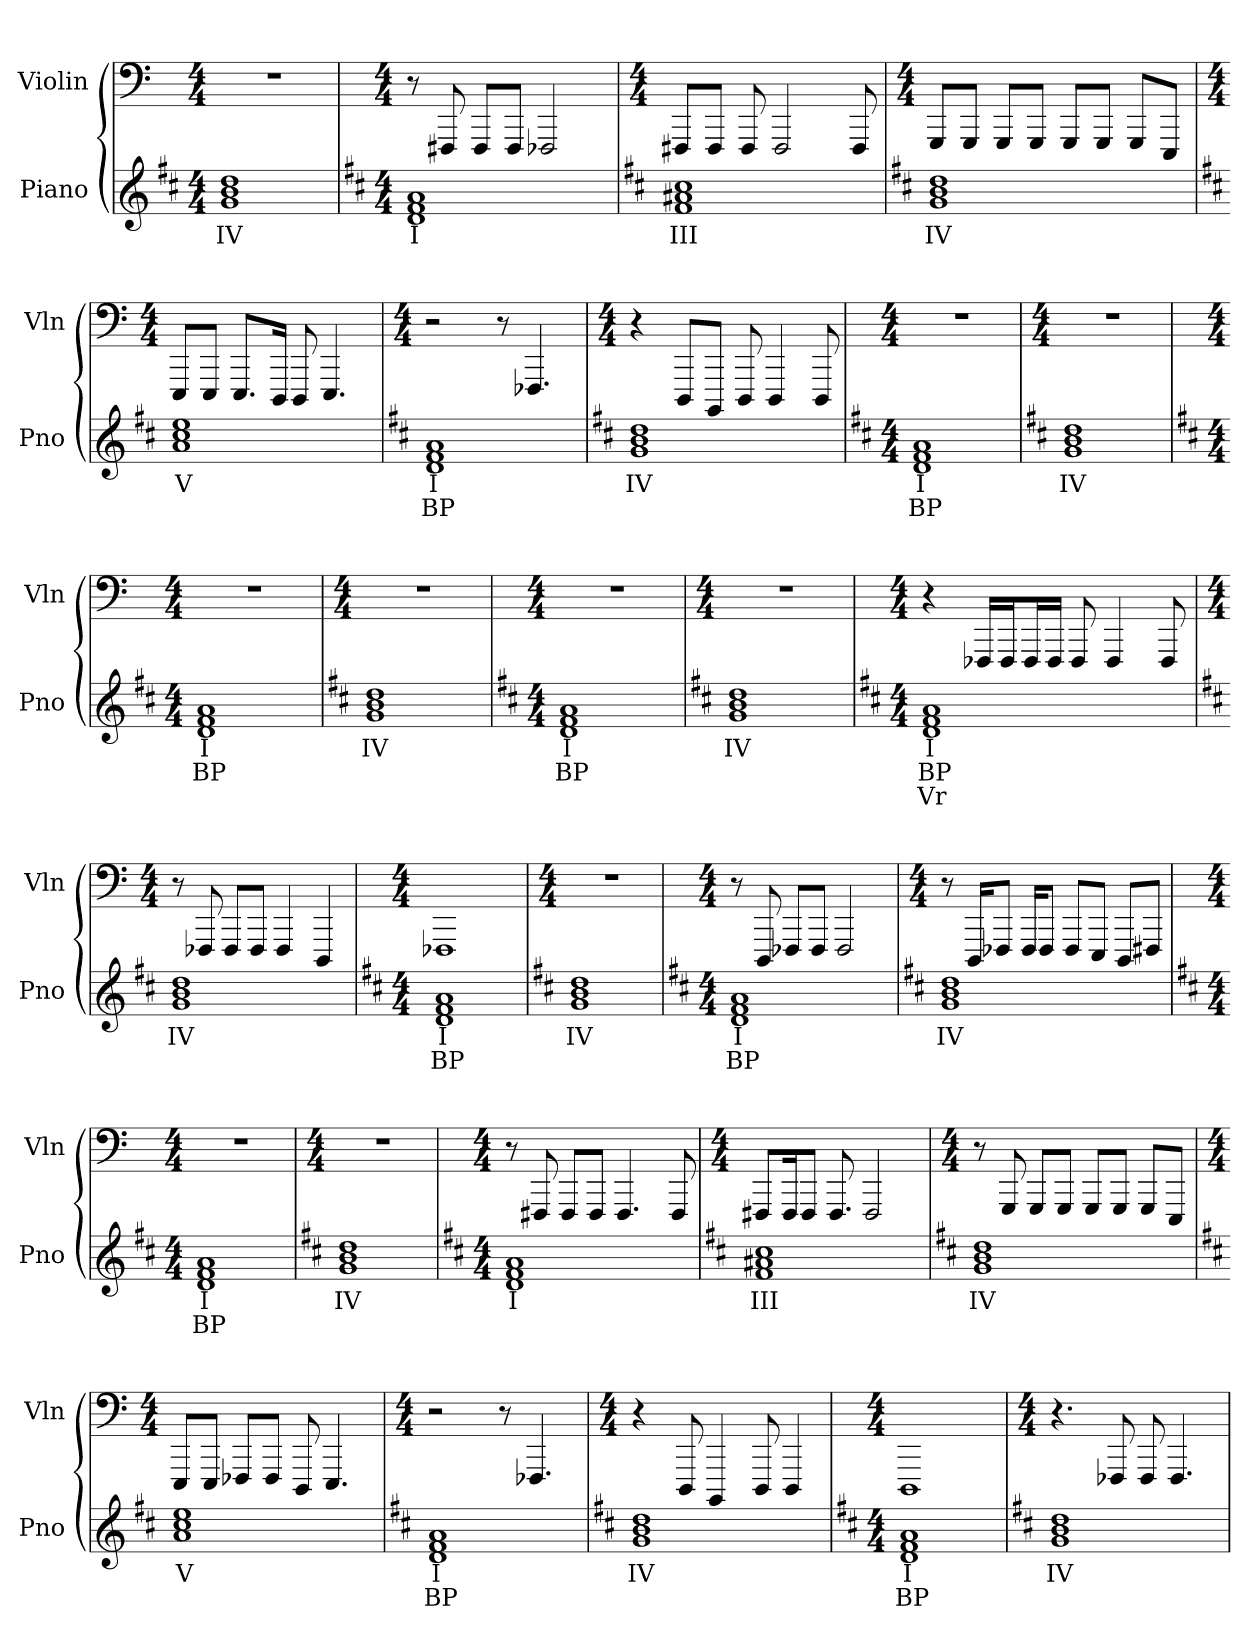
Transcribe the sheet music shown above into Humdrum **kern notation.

**kern	**text	**text	**text	**kern
*part2	*part2	*part2	*part2	*part1
*staff2	*staff2	*staff2	*staff2	*staff1
*I"Piano	*	*	*	*I"Violin
*I'Pno	*	*	*	*I'Vln
*k[f#c#]	*	*	*	*
*D:	*	*	*	*
*M4/4	*	*	*	*M4/4
=	=	=	=	=
1g 1b 1dd	IV	.	.	1r
=	=	=	=	=
*k[f#c#]	*	*	*	*
*D:	*	*	*	*
*M4/4	*	*	*	*M4/4
1d 1f# 1a	I	.	.	8r
.	.	.	.	8FFF#X
.	.	.	.	8FFF#L
.	.	.	.	8FFF#J
.	.	.	.	2FFF-X
=	=	=	=	=
*k[f#c#]	*	*	*	*
*D:	*	*	*	*
*	*	*	*	*M4/4
1f# 1a#X 1cc#	III	.	.	8FFF#XL
.	.	.	.	8FFF#J
.	.	.	.	8FFF#
.	.	.	.	2FFF#
.	.	.	.	8FFF#
=	=	=	=	=
*k[f#c#]	*	*	*	*
*D:	*	*	*	*
*	*	*	*	*M4/4
1g 1b 1dd	IV	.	.	8GGGL
.	.	.	.	8GGGJ
.	.	.	.	8GGGL
.	.	.	.	8GGGJ
.	.	.	.	8GGGL
.	.	.	.	8GGGJ
.	.	.	.	8GGGL
.	.	.	.	8EEEJ
=	=	=	=	=
*k[f#c#]	*	*	*	*
*D:	*	*	*	*
*	*	*	*	*M4/4
1a 1cc# 1ee	V	.	.	8EEEL
.	.	.	.	8EEEJ
.	.	.	.	8.EEEL
.	.	.	.	16DDDJk
.	.	.	.	8DDD
.	.	.	.	4.EEE
=	=	=	=	=
*k[f#c#]	*	*	*	*
*D:	*	*	*	*
*	*	*	*	*M4/4
1d 1f# 1a	I	BP	.	2r
.	.	.	.	8r
.	.	.	.	4.FFF-X
=	=	=	=	=
*k[f#c#]	*	*	*	*
*D:	*	*	*	*
*	*	*	*	*M4/4
1g 1b 1dd	IV	.	.	4r
.	.	.	.	8DDDL
.	.	.	.	8BBBBJ
.	.	.	.	8DDD
.	.	.	.	4DDD
.	.	.	.	8DDD
=	=	=	=	=
*k[f#c#]	*	*	*	*
*D:	*	*	*	*
*M4/4	*	*	*	*M4/4
1d 1f# 1a	I	BP	.	1r
=	=	=	=	=
*k[f#c#]	*	*	*	*
*D:	*	*	*	*
*	*	*	*	*M4/4
1g 1b 1dd	IV	.	.	1r
=	=	=	=	=
*k[f#c#]	*	*	*	*
*D:	*	*	*	*
*M4/4	*	*	*	*M4/4
1d 1f# 1a	I	BP	.	1r
=	=	=	=	=
*k[f#c#]	*	*	*	*
*D:	*	*	*	*
*	*	*	*	*M4/4
1g 1b 1dd	IV	.	.	1r
=	=	=	=	=
*k[f#c#]	*	*	*	*
*D:	*	*	*	*
*M4/4	*	*	*	*M4/4
1d 1f# 1a	I	BP	.	1r
=	=	=	=	=
*k[f#c#]	*	*	*	*
*D:	*	*	*	*
*	*	*	*	*M4/4
1g 1b 1dd	IV	.	.	1r
=	=	=	=	=
*k[f#c#]	*	*	*	*
*D:	*	*	*	*
*M4/4	*	*	*	*M4/4
1d 1f# 1a	I	BP	Vr	4r
.	.	.	.	16FFF-XLL
.	.	.	.	16FFF-J
.	.	.	.	16FFF-L
.	.	.	.	16FFF-JJ
.	.	.	.	8FFF-
.	.	.	.	4FFF-
.	.	.	.	8FFF-
=	=	=	=	=
*k[f#c#]	*	*	*	*
*D:	*	*	*	*
*	*	*	*	*M4/4
1g 1b 1dd	IV	.	.	8r
.	.	.	.	8FFF-X
.	.	.	.	8FFF-L
.	.	.	.	8FFF-J
.	.	.	.	4FFF-
.	.	.	.	4DDD
=	=	=	=	=
*k[f#c#]	*	*	*	*
*D:	*	*	*	*
*M4/4	*	*	*	*M4/4
1d 1f# 1a	I	BP	.	1FFF-X
=	=	=	=	=
*k[f#c#]	*	*	*	*
*D:	*	*	*	*
*	*	*	*	*M4/4
1g 1b 1dd	IV	.	.	1r
=	=	=	=	=
*k[f#c#]	*	*	*	*
*D:	*	*	*	*
*M4/4	*	*	*	*M4/4
1d 1f# 1a	I	BP	.	8r
.	.	.	.	8DDD
.	.	.	.	8FFF-XL
.	.	.	.	8FFF-J
.	.	.	.	2FFF-
=	=	=	=	=
*k[f#c#]	*	*	*	*
*D:	*	*	*	*
*	*	*	*	*M4/4
1g 1b 1dd	IV	.	.	8r
.	.	.	.	16DDDKL
.	.	.	.	8FFF-XJ
.	.	.	.	16FFF-KL
.	.	.	.	8FFF-J
.	.	.	.	8FFF-L
.	.	.	.	8EEEJ
.	.	.	.	8DDDL
.	.	.	.	8FFF#XJ
=	=	=	=	=
*k[f#c#]	*	*	*	*
*D:	*	*	*	*
*M4/4	*	*	*	*M4/4
1d 1f# 1a	I	BP	.	1r
=	=	=	=	=
*k[f#c#]	*	*	*	*
*D:	*	*	*	*
*	*	*	*	*M4/4
1g 1b 1dd	IV	.	.	1r
=	=	=	=	=
*k[f#c#]	*	*	*	*
*D:	*	*	*	*
*M4/4	*	*	*	*M4/4
1d 1f# 1a	I	.	.	8r
.	.	.	.	8FFF#X
.	.	.	.	8FFF#L
.	.	.	.	8FFF#J
.	.	.	.	4.FFF#
.	.	.	.	8FFF#
=	=	=	=	=
*k[f#c#]	*	*	*	*
*D:	*	*	*	*
*	*	*	*	*M4/4
1f# 1a#X 1cc#	III	.	.	8FFF#XL
.	.	.	.	16FFF#K
.	.	.	.	8FFF#J
.	.	.	.	8.FFF#
.	.	.	.	2FFF#
=	=	=	=	=
*k[f#c#]	*	*	*	*
*D:	*	*	*	*
*	*	*	*	*M4/4
1g 1b 1dd	IV	.	.	8r
.	.	.	.	8GGG
.	.	.	.	8GGGL
.	.	.	.	8GGGJ
.	.	.	.	8GGGL
.	.	.	.	8GGGJ
.	.	.	.	8GGGL
.	.	.	.	8EEEJ
=	=	=	=	=
*k[f#c#]	*	*	*	*
*D:	*	*	*	*
*	*	*	*	*M4/4
1a 1cc# 1ee	V	.	.	8EEEL
.	.	.	.	8EEEJ
.	.	.	.	8FFF-XL
.	.	.	.	8FFF-J
.	.	.	.	8DDD
.	.	.	.	4.EEE
=	=	=	=	=
*k[f#c#]	*	*	*	*
*D:	*	*	*	*
*	*	*	*	*M4/4
1d 1f# 1a	I	BP	.	2r
.	.	.	.	8r
.	.	.	.	4.FFF-X
=	=	=	=	=
*k[f#c#]	*	*	*	*
*D:	*	*	*	*
*	*	*	*	*M4/4
1g 1b 1dd	IV	.	.	4r
.	.	.	.	8DDD
.	.	.	.	4BBBB
.	.	.	.	8DDD
.	.	.	.	4DDD
=	=	=	=	=
*k[f#c#]	*	*	*	*
*D:	*	*	*	*
*M4/4	*	*	*	*M4/4
1d 1f# 1a	I	BP	.	1DDD
=	=	=	=	=
*k[f#c#]	*	*	*	*
*D:	*	*	*	*
*	*	*	*	*M4/4
1g 1b 1dd	IV	.	.	4.r
.	.	.	.	8FFF-X
.	.	.	.	8FFF-
.	.	.	.	4.FFF-
=	=	=	=	=
*-	*-	*-	*-	*-
